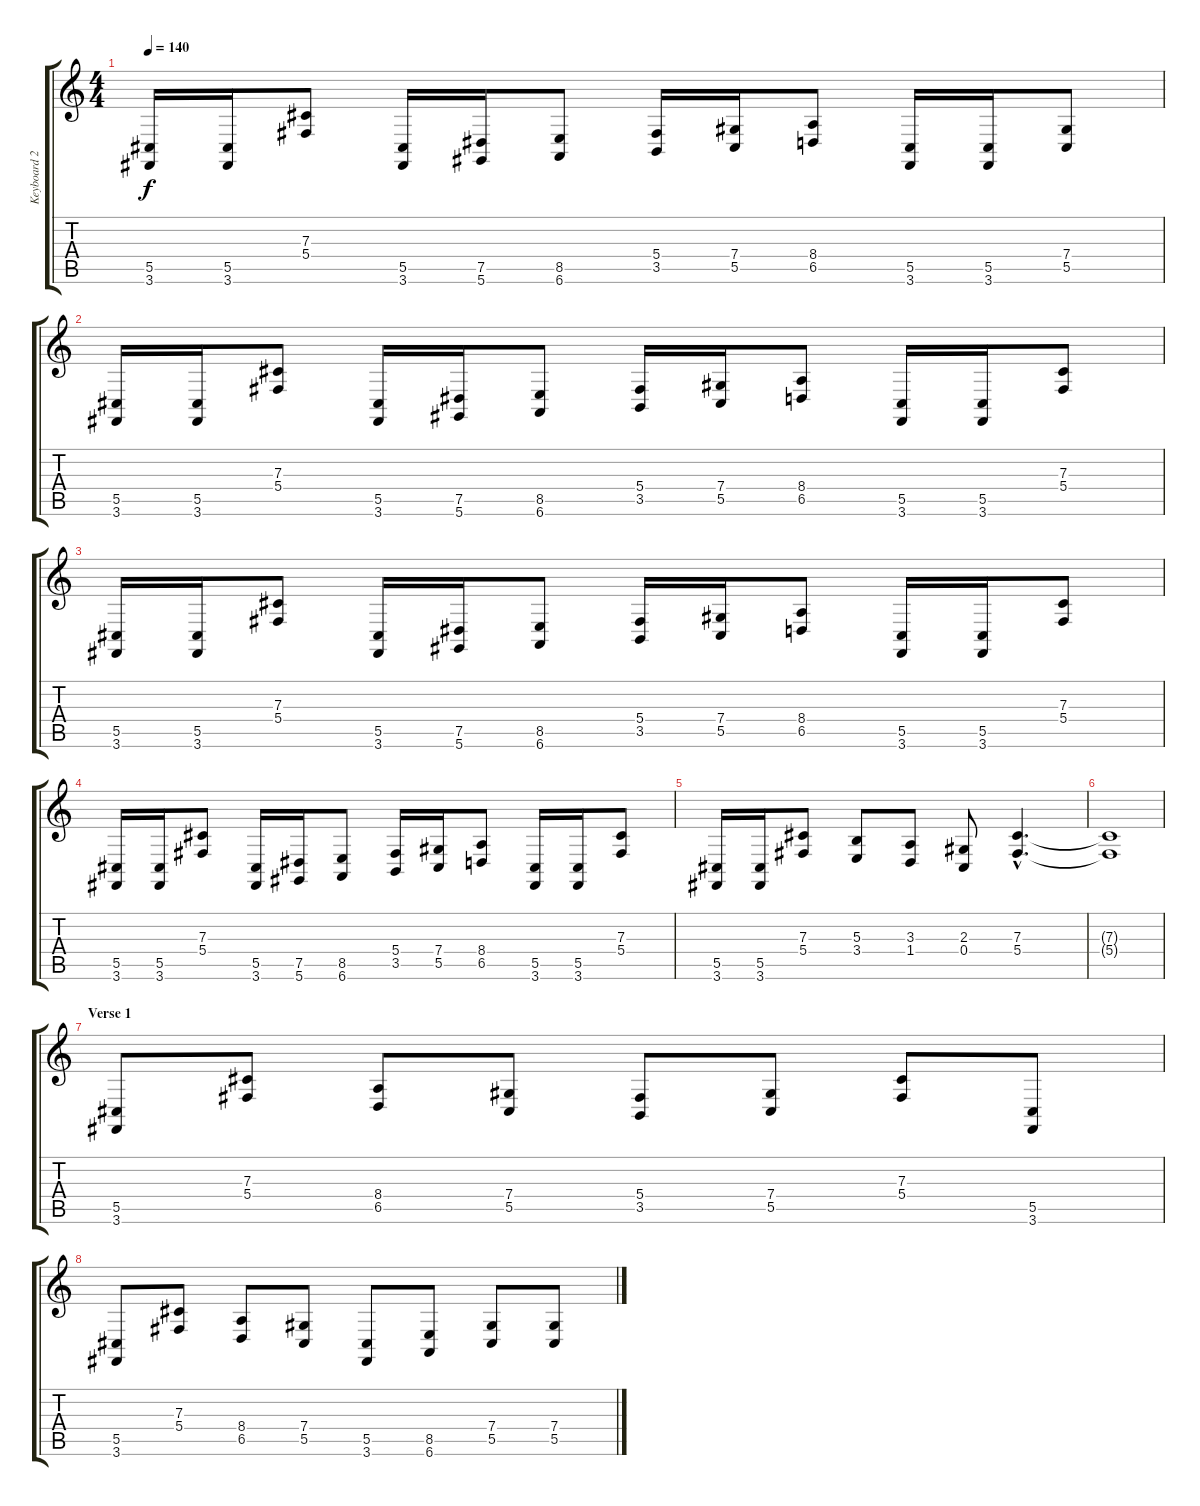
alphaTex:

\track ("Keyboard 2" "Keyboard 2") {instrument pad1newage}
\staff {score tabs}
\tuning (Eb4 Bb3 Gb3 Db3 Ab2 Eb2) {hide}
\ts (4 4)
\tempo 140
\clef g2
\ks c
(5.5 3.6).16{dy f} (5.5 3.6).16 (7.3 5.4).8 (5.5 3.6).16 (7.5 5.6).16 (8.5 6.6).8 (5.4 3.5).16 (7.4 5.5).16 (8.4 6.5).8 (5.5 3.6).16 (5.5 3.6).16 (7.4 5.5).8 |
(5.5 3.6).16 (5.5 3.6).16 (7.3 5.4).8 (5.5 3.6).16 (7.5 5.6).16 (8.5 6.6).8 (5.4 3.5).16 (7.4 5.5).16 (8.4 6.5).8 (5.5 3.6).16 (5.5 3.6).16 (7.3 5.4).8 |
(5.5 3.6).16 (5.5 3.6).16 (7.3 5.4).8 (5.5 3.6).16 (7.5 5.6).16 (8.5 6.6).8 (5.4 3.5).16 (7.4 5.5).16 (8.4 6.5).8 (5.5 3.6).16 (5.5 3.6).16 (7.3 5.4).8 |
(5.5 3.6).16 (5.5 3.6).16 (7.3 5.4).8 (5.5 3.6).16 (7.5 5.6).16 (8.5 6.6).8 (5.4 3.5).16 (7.4 5.5).16 (8.4 6.5).8 (5.5 3.6).16 (5.5 3.6).16 (7.3 5.4).8 |
(5.5 3.6).16 (5.5 3.6).16 (7.3 5.4).8 (5.3 3.4).8 (3.3 1.4).8 (2.3 0.4).8 (7.3{hac} 5.4{hac}).4{d} |
(7.3{t} 5.4{t}).1 |
\section ("" "Verse 1")
(5.5 3.6).8 (7.3 5.4).8 (8.4 6.5).8 (7.4 5.5).8 (5.4 3.5).8 (7.4 5.5).8 (7.3 5.4).8 (5.5 3.6).8 |
(5.5 3.6).8 (7.3 5.4).8 (8.4 6.5).8 (7.4 5.5).8 (5.5 3.6).8 (8.5 6.6).8 (7.4 5.5).8 (7.4 5.5).8
